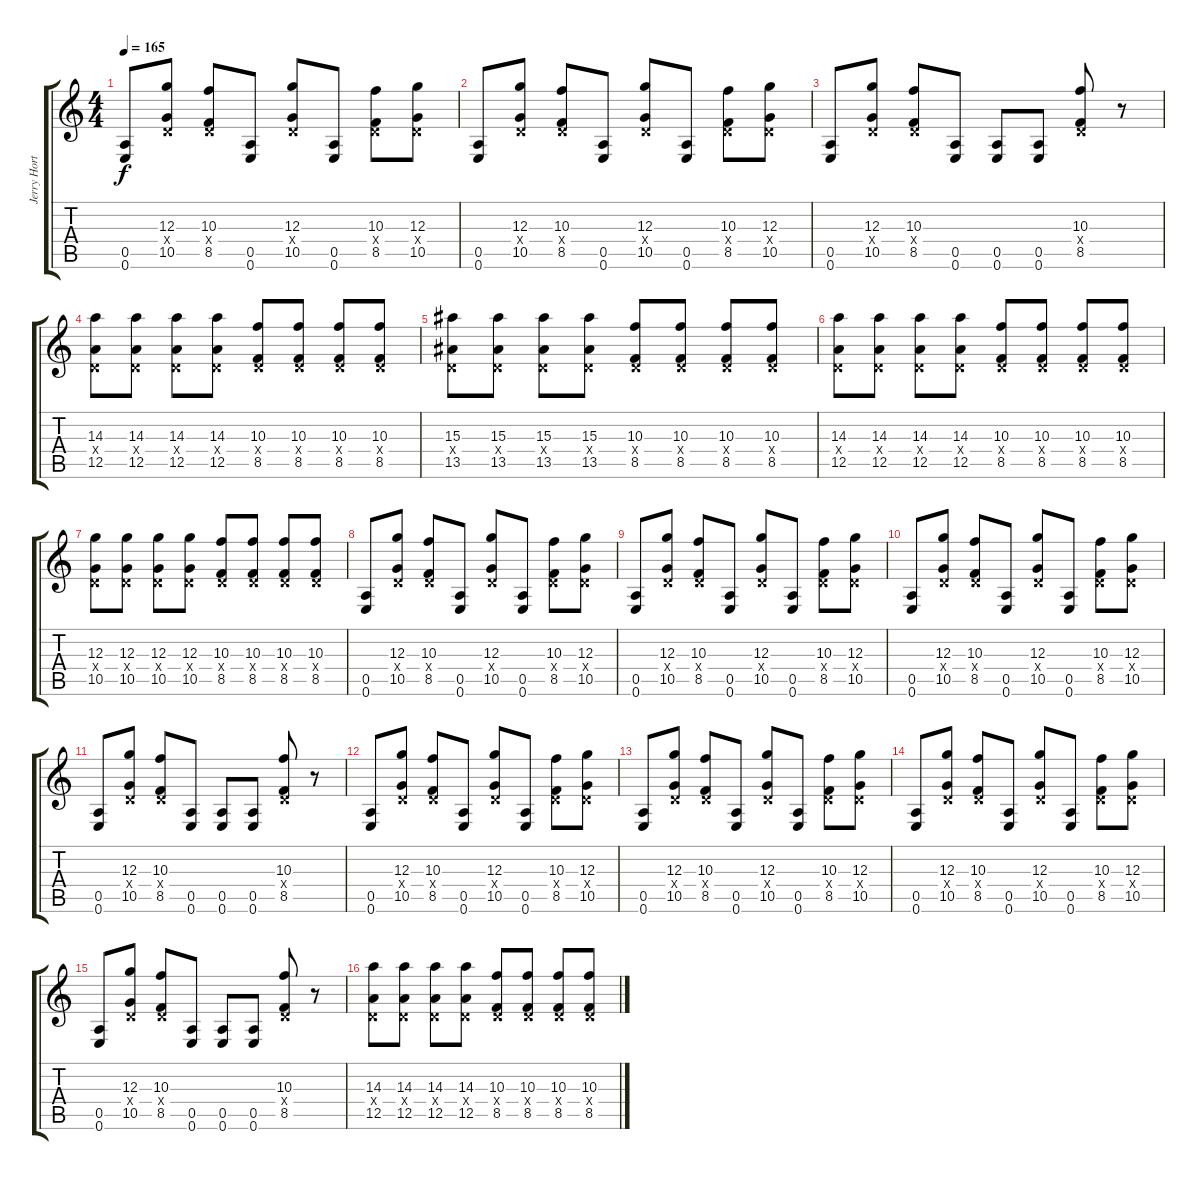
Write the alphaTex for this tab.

\track ("Jerry Horton guitar 1" "Jerry Hort") {instrument overdrivenguitar}
\staff {score tabs}
\tuning (E4 B3 G3 D3 A2 E2) {hide}
\ts (4 4)
\tempo 165
\clef g2
\ks c
(0.5 0.6).8{dy f} (12.3 0.4{x} 10.5).8 (10.3 0.4{x} 8.5).8 (0.5 0.6).8 (12.3 0.4{x} 10.5).8 (0.5 0.6).8 (10.3 0.4{x} 8.5).8 (12.3 0.4{x} 10.5).8 |
(0.5 0.6).8 (12.3 0.4{x} 10.5).8 (10.3 0.4{x} 8.5).8 (0.5 0.6).8 (12.3 0.4{x} 10.5).8 (0.5 0.6).8 (10.3 0.4{x} 8.5).8 (12.3 0.4{x} 10.5).8 |
(0.5 0.6).8 (12.3 0.4{x} 10.5).8 (10.3 0.4{x} 8.5).8 (0.5 0.6).8 (0.5 0.6).8 (0.5 0.6).8 (10.3 0.4{x} 8.5).8 r.8 |
(14.3 0.4{x} 12.5).8 (14.3 0.4{x} 12.5).8 (14.3 0.4{x} 12.5).8 (14.3 0.4{x} 12.5).8 (10.3 0.4{x} 8.5).8 (10.3 0.4{x} 8.5).8 (10.3 0.4{x} 8.5).8 (10.3 0.4{x} 8.5).8 |
(15.3 0.4{x} 13.5).8 (15.3 0.4{x} 13.5).8 (15.3 0.4{x} 13.5).8 (15.3 0.4{x} 13.5).8 (10.3 0.4{x} 8.5).8 (10.3 0.4{x} 8.5).8 (10.3 0.4{x} 8.5).8 (10.3 0.4{x} 8.5).8 |
(14.3 0.4{x} 12.5).8 (14.3 0.4{x} 12.5).8 (14.3 0.4{x} 12.5).8 (14.3 0.4{x} 12.5).8 (10.3 0.4{x} 8.5).8 (10.3 0.4{x} 8.5).8 (10.3 0.4{x} 8.5).8 (10.3 0.4{x} 8.5).8 |
(12.3 0.4{x} 10.5).8 (12.3 0.4{x} 10.5).8 (12.3 0.4{x} 10.5).8 (12.3 0.4{x} 10.5).8 (10.3 0.4{x} 8.5).8 (10.3 0.4{x} 8.5).8 (10.3 0.4{x} 8.5).8 (10.3 0.4{x} 8.5).8 |
(0.5 0.6).8 (12.3 0.4{x} 10.5).8 (10.3 0.4{x} 8.5).8 (0.5 0.6).8 (12.3 0.4{x} 10.5).8 (0.5 0.6).8 (10.3 0.4{x} 8.5).8 (12.3 0.4{x} 10.5).8 |
(0.5 0.6).8 (12.3 0.4{x} 10.5).8 (10.3 0.4{x} 8.5).8 (0.5 0.6).8 (12.3 0.4{x} 10.5).8 (0.5 0.6).8 (10.3 0.4{x} 8.5).8 (12.3 0.4{x} 10.5).8 |
(0.5 0.6).8 (12.3 0.4{x} 10.5).8 (10.3 0.4{x} 8.5).8 (0.5 0.6).8 (12.3 0.4{x} 10.5).8 (0.5 0.6).8 (10.3 0.4{x} 8.5).8 (12.3 0.4{x} 10.5).8 |
(0.5 0.6).8 (12.3 0.4{x} 10.5).8 (10.3 0.4{x} 8.5).8 (0.5 0.6).8 (0.5 0.6).8 (0.5 0.6).8 (10.3 0.4{x} 8.5).8 r.8 |
(0.5 0.6).8 (12.3 0.4{x} 10.5).8 (10.3 0.4{x} 8.5).8 (0.5 0.6).8 (12.3 0.4{x} 10.5).8 (0.5 0.6).8 (10.3 0.4{x} 8.5).8 (12.3 0.4{x} 10.5).8 |
(0.5 0.6).8 (12.3 0.4{x} 10.5).8 (10.3 0.4{x} 8.5).8 (0.5 0.6).8 (12.3 0.4{x} 10.5).8 (0.5 0.6).8 (10.3 0.4{x} 8.5).8 (12.3 0.4{x} 10.5).8 |
(0.5 0.6).8 (12.3 0.4{x} 10.5).8 (10.3 0.4{x} 8.5).8 (0.5 0.6).8 (12.3 0.4{x} 10.5).8 (0.5 0.6).8 (10.3 0.4{x} 8.5).8 (12.3 0.4{x} 10.5).8 |
(0.5 0.6).8 (12.3 0.4{x} 10.5).8 (10.3 0.4{x} 8.5).8 (0.5 0.6).8 (0.5 0.6).8 (0.5 0.6).8 (10.3 0.4{x} 8.5).8 r.8 |
(14.3 0.4{x} 12.5).8 (14.3 0.4{x} 12.5).8 (14.3 0.4{x} 12.5).8 (14.3 0.4{x} 12.5).8 (10.3 0.4{x} 8.5).8 (10.3 0.4{x} 8.5).8 (10.3 0.4{x} 8.5).8 (10.3 0.4{x} 8.5).8
